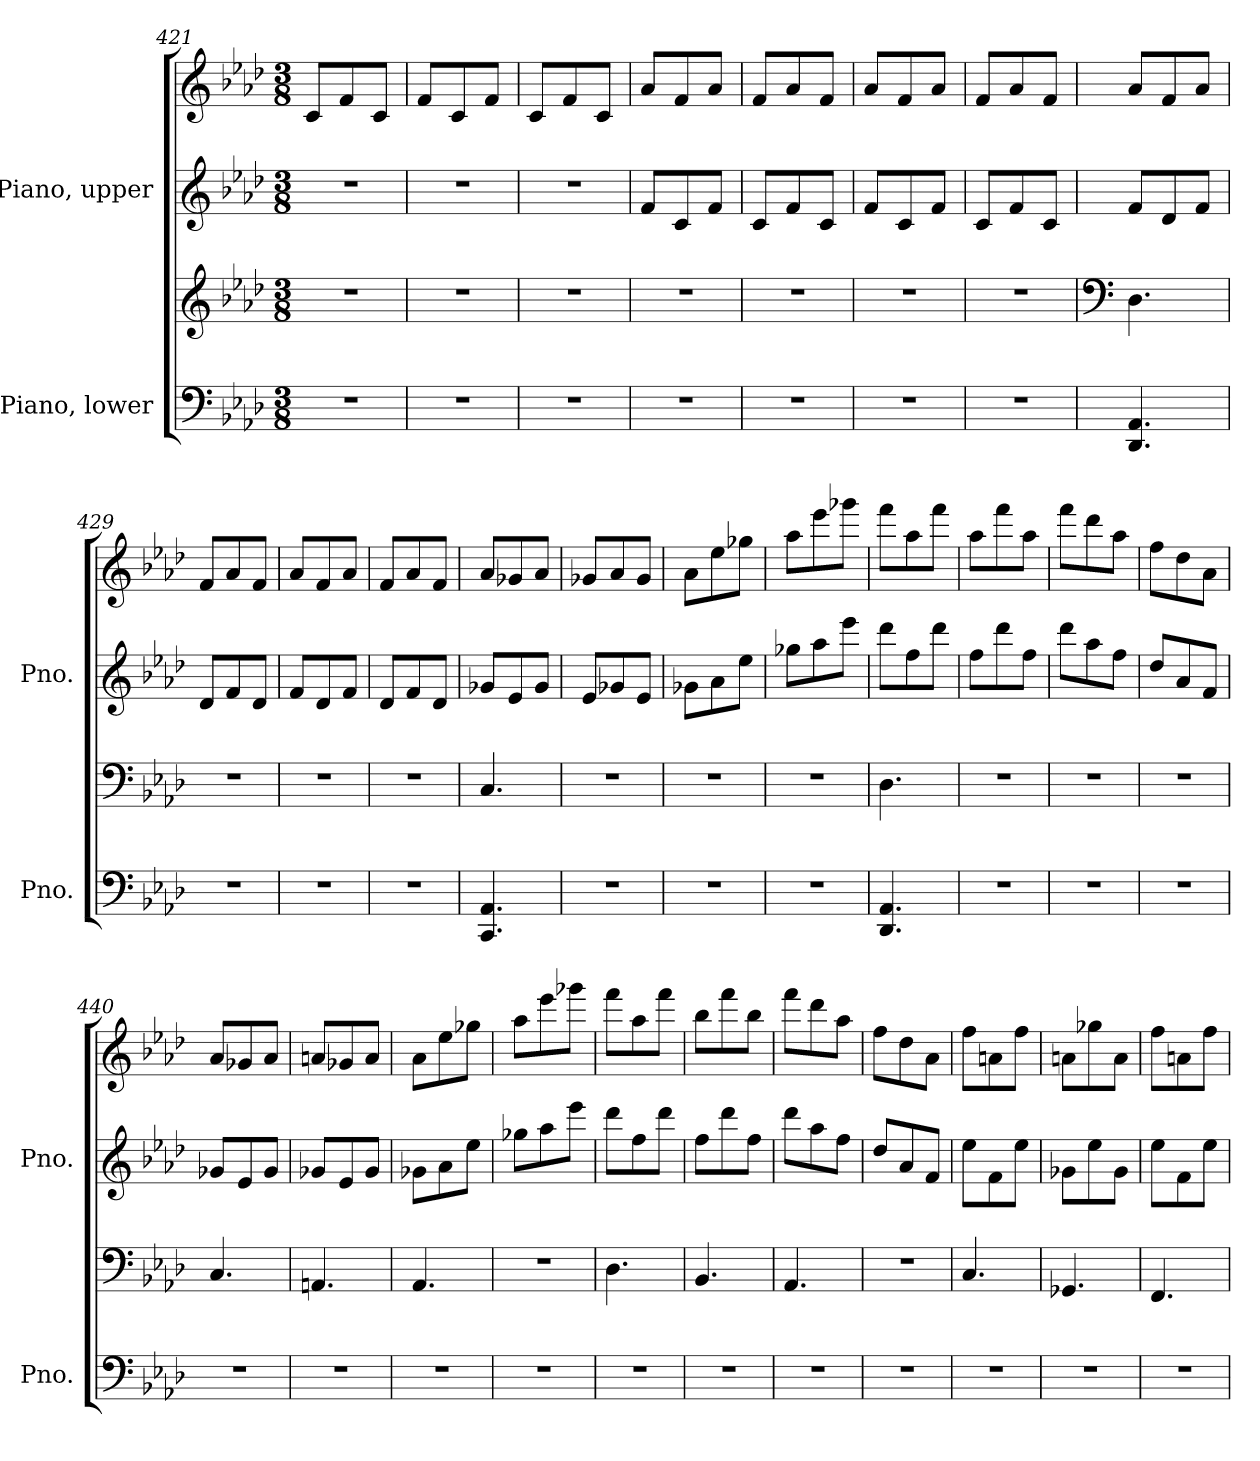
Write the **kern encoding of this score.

**kern	**kern	**kern	**kern
*part2	*part2	*part1	*part1
*staff4	*staff3	*staff2	*staff1
*I"Piano, lower	*	*I"Piano, upper	*
*I'Pno.	*	*I'Pno.	*
*clefF4	*clefG2	*clefG2	*clefG2
*k[b-e-a-d-]	*k[b-e-a-d-]	*k[b-e-a-d-]	*k[b-e-a-d-]
*M3/8	*M3/8	*M3/8	*M3/8
=421	=421	=421	=421
4.r	4.r	4.r	8c/L
.	.	.	8f/
.	.	.	8c/J
=422	=422	=422	=422
4.r	4.r	4.r	8f/L
.	.	.	8c/
.	.	.	8f/J
=423	=423	=423	=423
4.r	4.r	4.r	8c/L
.	.	.	8f/
.	.	.	8c/J
=424	=424	=424	=424
4.r	4.r	8f/L	8a-/L
.	.	8c/	8f/
.	.	8f/J	8a-/J
=425	=425	=425	=425
4.r	4.r	8c/L	8f/L
.	.	8f/	8a-/
.	.	8c/J	8f/J
!!LO:LB:g=z
=426	=426	=426	=426
4.r	4.r	8f/L	8a-/L
.	.	8c/	8f/
.	.	8f/J	8a-/J
=427	=427	=427	=427
4.r	4.r	8c/L	8f/L
.	.	8f/	8a-/
.	.	8c/J	8f/J
=428	=428	=428	=428
*	*clefF4	*	*
4.DD-/ 4.AA-/	4.D-\	8f/L	8a-/L
.	.	8d-/	8f/
.	.	8f/J	8a-/J
=429	=429	=429	=429
4.r	4.r	8d-/L	8f/L
.	.	8f/	8a-/
.	.	8d-/J	8f/J
=430	=430	=430	=430
4.r	4.r	8f/L	8a-/L
.	.	8d-/	8f/
.	.	8f/J	8a-/J
=431	=431	=431	=431
4.r	4.r	8d-/L	8f/L
.	.	8f/	8a-/
.	.	8d-/J	8f/J
=432	=432	=432	=432
4.CC/ 4.AA-/	4.C/	8g-X/L	8a-/L
.	.	8e-/	8g-X/
.	.	8g-/J	8a-/J
=433	=433	=433	=433
4.r	4.r	8e-/L	8g-X/L
.	.	8g-X/	8a-/
.	.	8e-/J	8g-/J
=434	=434	=434	=434
4.r	4.r	8g-X\L	8a-\L
.	.	8a-\	8ee-\
.	.	8ee-\J	8gg-X\J
!!LO:PB:g=z
=435	=435	=435	=435
4.r	4.r	8gg-X\L	8aa-\L
.	.	8aa-\	8eee-\
.	.	8eee-\J	8ggg-X\J
=436	=436	=436	=436
4.DD-/ 4.AA-/	4.D-\	8ddd-\L	8fff\L
.	.	8ff\	8aa-\
.	.	8ddd-\J	8fff\J
=437	=437	=437	=437
4.r	4.r	8ff\L	8aa-\L
.	.	8ddd-\	8fff\
.	.	8ff\J	8aa-\J
=438	=438	=438	=438
4.r	4.r	8ddd-\L	8fff\L
.	.	8aa-\	8ddd-\
.	.	8ff\J	8aa-\J
=439	=439	=439	=439
4.r	4.r	8dd-/L	8ff\L
.	.	8a-/	8dd-\
.	.	8f/J	8a-\J
=440	=440	=440	=440
4.r	4.C/	8g-X/L	8a-/L
.	.	8e-/	8g-X/
.	.	8g-/J	8a-/J
=441	=441	=441	=441
4.r	4.AAn/	8g-X/L	8an/L
.	.	8e-/	8g-X/
.	.	8g-/J	8a/J
=442	=442	=442	=442
4.r	4.AA-/	8g-X\L	8a-\L
.	.	8a-\	8ee-\
.	.	8ee-\J	8gg-X\J
!!LO:LB:g=z
=443	=443	=443	=443
4.r	4.r	8gg-X\L	8aa-\L
.	.	8aa-\	8eee-\
.	.	8eee-\J	8ggg-X\J
=444	=444	=444	=444
4.r	4.D-\	8ddd-\L	8fff\L
.	.	8ff\	8aa-\
.	.	8ddd-\J	8fff\J
=445	=445	=445	=445
4.r	4.BB-/	8ff\L	8bb-\L
.	.	8ddd-\	8fff\
.	.	8ff\J	8bb-\J
=446	=446	=446	=446
4.r	4.AA-/	8ddd-\L	8fff\L
.	.	8aa-\	8ddd-\
.	.	8ff\J	8aa-\J
=447	=447	=447	=447
4.r	4.r	8dd-/L	8ff\L
.	.	8a-/	8dd-\
.	.	8f/J	8a-\J
=448	=448	=448	=448
4.r	4.C/	8ee-\L	8ff\L
.	.	8f\	8an\
.	.	8ee-\J	8ff\J
=449	=449	=449	=449
4.r	4.GG-X/	8g-X\L	8an\L
.	.	8ee-\	8gg-X\
.	.	8g-\J	8a\J
=450	=450	=450	=450
4.r	4.FF/	8ee-\L	8ff\L
.	.	8f\	8an\
.	.	8ee-\J	8ff\J
=	=	=	=
*-	*-	*-	*-
